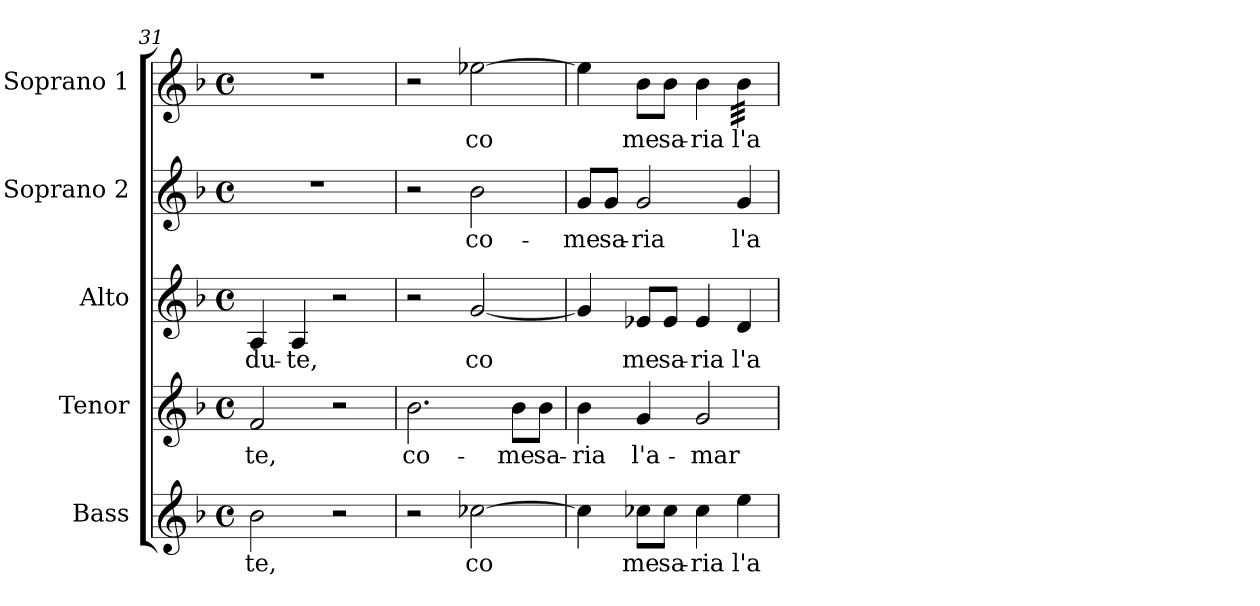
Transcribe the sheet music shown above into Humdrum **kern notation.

**kern	**text	**kern	**text	**kern	**text	**kern	**text	**kern	**text
*part5	*part5	*part4	*part4	*part3	*part3	*part2	*part2	*part1	*part1
*staff5	*staff5	*staff4	*staff4	*staff3	*staff3	*staff2	*staff2	*staff1	*staff1
*I"Bass	*	*I"Tenor	*	*I"Alto	*	*I"Soprano 2	*	*I"Soprano 1	*
*k[b-]	*	*k[b-]	*	*k[b-]	*	*k[b-]	*	*k[b-]	*
*F:	*	*F:	*	*F:	*	*F:	*	*F:	*
*M4/4	*	*M4/4	*	*M4/4	*	*M4/4	*	*M4/4	*
*met(c)	*	*met(c)	*	*met(c)	*	*met(c)	*	*met(c)	*
=31	=31	=31	=31	=31	=31	=31	=31	=31	=31
!	!LO:LY:b:rj	!	!LO:LY:b:rj	!	!LO:LY:b:rj	!	!	!	!
2b-\	-te,	2f/	-te,	4A/	-du-	1r	.	1r	.
!	!	!	!	!	!LO:LY:b:rj	!	!	!	!
.	.	.	.	4A/	-te,	.	.	.	.
2r	.	2r	.	2r	.	.	.	.	.
=32	=32	=32	=32	=32	=32	=32	=32	=32	=32
!	!	!	!LO:LY:b:rj	!	!	!	!	!	!
2r	.	2.b-\	co-	2r	.	2r	.	2r	.
!	!LO:LY:b:rj	!	!	!	!LO:LY:b:rj	!	!LO:LY:b:rj	!	!LO:LY:b:rj
[>2cc-X\	co-	.	.	[<2g/	co-	2b-\	co-	[>2ee-X\	co-
!	!	!	!LO:LY:b:rj	!	!	!	!	!	!
.	.	8b-\L	-me	.	.	.	.	.	.
!	!	!	!LO:LY:b:rj	!	!	!	!	!	!
.	.	8b-\J	sa-	.	.	.	.	.	.
=33	=33	=33	=33	=33	=33	=33	=33	=33	=33
!	!LO:LY:b:rj	!	!LO:LY:b:rj	!	!LO:LY:b:rj	!	!LO:LY:b:rj	!	!LO:LY:b:rj
4cc-\]	--	4b-\	-ria	4g/]	--	8g/L	-me	4ee-\]	--
!	!	!	!	!	!	!	!LO:LY:b:rj	!	!
.	.	.	.	.	.	8g/J	sa-	.	.
!	!LO:LY:b:rj	!	!LO:LY:b:rj	!	!LO:LY:b:rj	!	!LO:LY:b:rj	!	!LO:LY:b:rj
8cc-X\L	-me	4g/	l'a-	8e-X/L	-me	2g/	-ria	8b-\L	-me
!	!LO:LY:b:rj	!	!	!	!LO:LY:b:rj	!	!	!	!LO:LY:b:rj
8cc-\J	sa-	.	.	8e-/J	sa-	.	.	8b-\J	sa-
!	!LO:LY:b:rj	!	!LO:LY:b:rj	!	!LO:LY:b:rj	!	!	!	!LO:LY:b:rj
4cc-\	-ria	2g/	-mar	4e-/	-ria	.	.	4b-\	-ria
!	!LO:LY:b:rj	!	!	!	!LO:LY:b:rj	!	!LO:LY:b:rj	!	!LO:LY:b:rj
*	*	*	*	*	*	*	*	*tremolo	*
4ee\	l'a-	.	.	4d/	l'a-	4g/	l'a-	32b-\LLL	l'a-
.	.	.	.	.	.	.	.	32b-\	.
.	.	.	.	.	.	.	.	32b-\	.
.	.	.	.	.	.	.	.	32b-\	.
.	.	.	.	.	.	.	.	32b-\	.
.	.	.	.	.	.	.	.	32b-\	.
.	.	.	.	.	.	.	.	32b-\	.
.	.	.	.	.	.	.	.	32b-\JJJ	.
*	*	*	*	*	*	*	*	*Xtremolo	*
=	=	=	=	=	=	=	=	=	=
*-	*-	*-	*-	*-	*-	*-	*-	*-	*-
